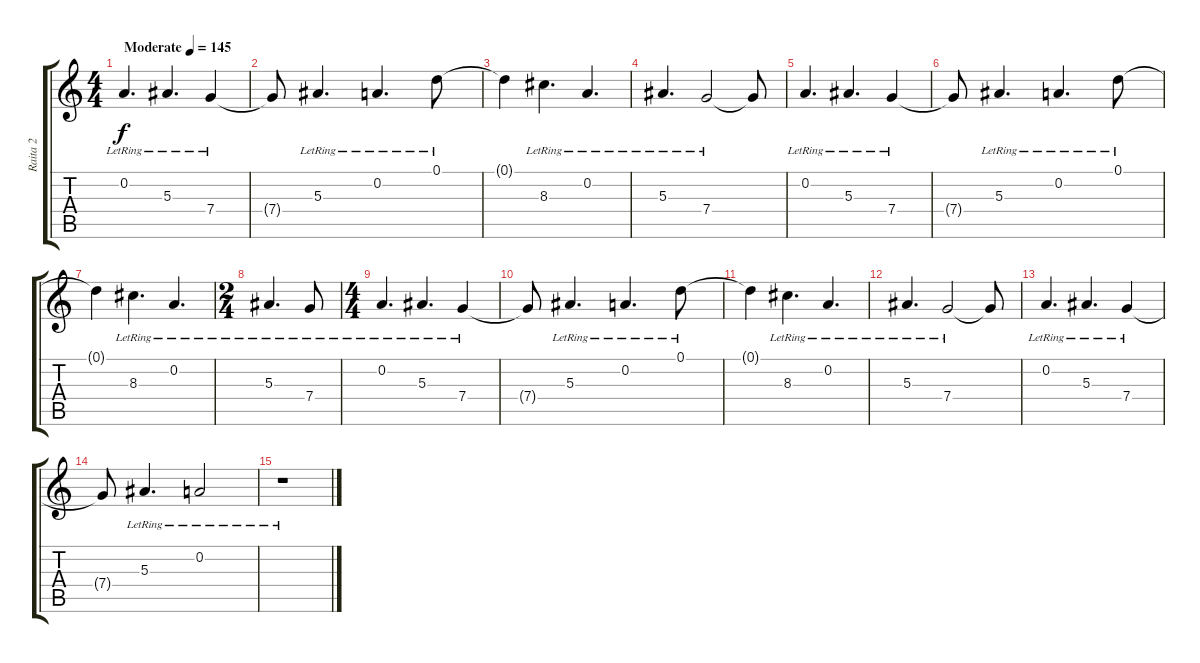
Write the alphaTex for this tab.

\track ("Raita 2" "Raita 2") {instrument distortionguitar}
\staff {score tabs}
\tuning (D4 A3 F3 C3 G2 C2) {hide}
\ts (4 4)
\tempo (145 "Moderate")
\clef g2
\ks c
0.2{lr}.4{d dy f instrument distortionguitar} 5.3{lr}.4{d} 7.4{lr}.4 |
7.4{t}.8 5.3{lr}.4{d} 0.2{lr}.4{d} 0.1{lr}.8 |
0.1{t}.4 8.3{lr}.4{d} 0.2{lr}.4{d} |
5.3{lr}.4{d} 7.4{lr}.2 7.4{t}.8 |
0.2{lr}.4{d} 5.3{lr}.4{d} 7.4{lr}.4 |
7.4{t}.8 5.3{lr}.4{d} 0.2{lr}.4{d} 0.1{lr}.8 |
0.1{t}.4 8.3{lr}.4{d} 0.2{lr}.4{d} |
\ts (2 4)
5.3{lr}.4{d} 7.4{lr}.8 |
\ts (4 4)
0.2{lr}.4{d} 5.3{lr}.4{d} 7.4{lr}.4 |
7.4{t}.8 5.3{lr}.4{d} 0.2{lr}.4{d} 0.1{lr}.8 |
0.1{t}.4 8.3{lr}.4{d} 0.2{lr}.4{d} |
5.3{lr}.4{d} 7.4{lr}.2 7.4{t}.8 |
0.2{lr}.4{d} 5.3{lr}.4{d} 7.4{lr}.4 |
7.4{t}.8 5.3{lr}.4{d beam merge} 0.2{lr}.2 |
r.1
